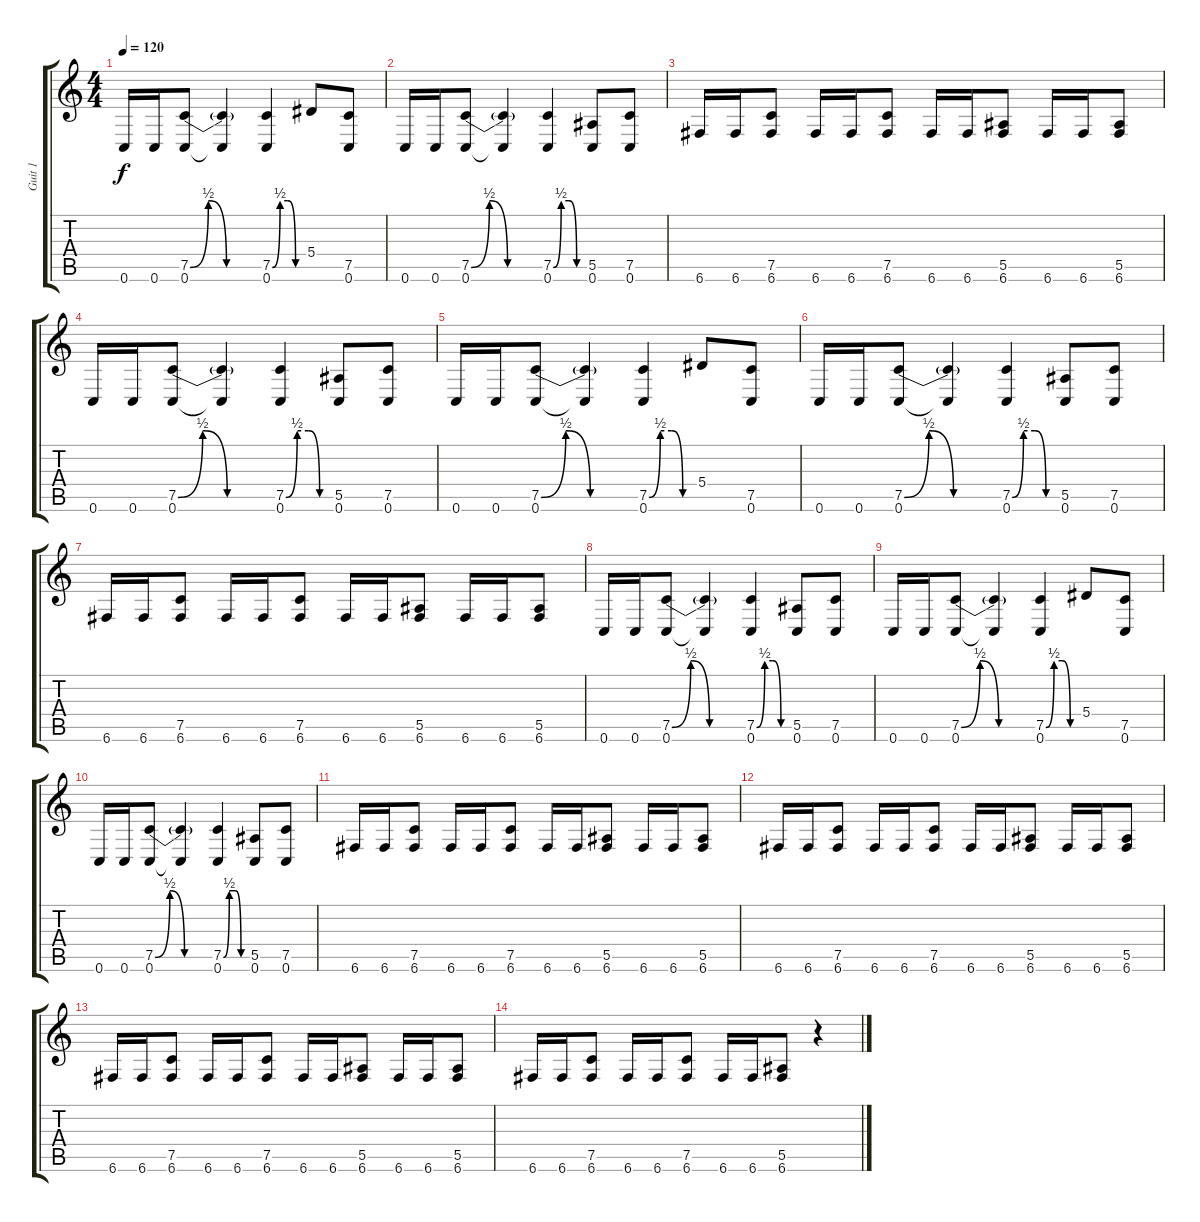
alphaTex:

\track ("Guit 1" "Guit 1") {instrument distortionguitar}
\staff {score tabs}
\tuning (C4 G3 Eb3 Bb2 F2 C2) {hide}
\ts (4 4)
\tempo 120
\clef g2
\ks c
0.6.16{dy f} 0.6.16 (7.5{be (custom 0 0 15 2 30 0 45 0 60 0)} 0.6).8 (7.5{t} 0.6{t}).4 (7.5{be (custom 0 0 15 2 30 2 45 0 60 0)} 0.6).4 5.4.8 (7.5 0.6).8 |
0.6.16 0.6.16 (7.5{be (custom 0 0 15 2 30 0 45 0 60 0)} 0.6).8 (7.5{t} 0.6{t}).4 (7.5{be (custom 0 0 15 2 30 2 45 0 60 0)} 0.6).4 (5.5 0.6).8 (7.5 0.6).8 |
6.6.16 6.6.16 (7.5 6.6).8 6.6.16 6.6.16 (7.5 6.6).8 6.6.16 6.6.16 (5.5 6.6).8 6.6.16 6.6.16 (5.5 6.6).8 |
0.6.16 0.6.16 (7.5{be (custom 0 0 15 2 30 0 45 0 60 0)} 0.6).8 (7.5{t} 0.6{t}).4 (7.5{be (custom 0 0 15 2 30 2 45 0 60 0)} 0.6).4 (5.5 0.6).8 (7.5 0.6).8 |
0.6.16 0.6.16 (7.5{be (custom 0 0 15 2 30 0 45 0 60 0)} 0.6).8 (7.5{t} 0.6{t}).4 (7.5{be (custom 0 0 15 2 30 2 45 0 60 0)} 0.6).4 5.4.8 (7.5 0.6).8 |
0.6.16 0.6.16 (7.5{be (custom 0 0 15 2 30 0 45 0 60 0)} 0.6).8 (7.5{t} 0.6{t}).4 (7.5{be (custom 0 0 15 2 30 2 45 0 60 0)} 0.6).4 (5.5 0.6).8 (7.5 0.6).8 |
6.6.16 6.6.16 (7.5 6.6).8 6.6.16 6.6.16 (7.5 6.6).8 6.6.16 6.6.16 (5.5 6.6).8 6.6.16 6.6.16 (5.5 6.6).8 |
0.6.16 0.6.16 (7.5{be (custom 0 0 15 2 30 0 45 0 60 0)} 0.6).8 (7.5{t} 0.6{t}).4 (7.5{be (custom 0 0 15 2 30 2 45 0 60 0)} 0.6).4 (5.5 0.6).8 (7.5 0.6).8 |
0.6.16 0.6.16 (7.5{be (custom 0 0 15 2 30 0 45 0 60 0)} 0.6).8 (7.5{t} 0.6{t}).4 (7.5{be (custom 0 0 15 2 30 2 45 0 60 0)} 0.6).4 5.4.8 (7.5 0.6).8 |
0.6.16 0.6.16 (7.5{be (custom 0 0 15 2 30 0 45 0 60 0)} 0.6).8 (7.5{t} 0.6{t}).4 (7.5{be (custom 0 0 15 2 30 2 45 0 60 0)} 0.6).4 (5.5 0.6).8 (7.5 0.6).8 |
6.6.16 6.6.16 (7.5 6.6).8 6.6.16 6.6.16 (7.5 6.6).8 6.6.16 6.6.16 (5.5 6.6).8 6.6.16 6.6.16 (5.5 6.6).8 |
6.6.16 6.6.16 (7.5 6.6).8 6.6.16 6.6.16 (7.5 6.6).8 6.6.16 6.6.16 (5.5 6.6).8 6.6.16 6.6.16 (5.5 6.6).8 |
6.6.16 6.6.16 (7.5 6.6).8 6.6.16 6.6.16 (7.5 6.6).8 6.6.16 6.6.16 (5.5 6.6).8 6.6.16 6.6.16 (5.5 6.6).8 |
6.6.16 6.6.16 (7.5 6.6).8 6.6.16 6.6.16 (7.5 6.6).8 6.6.16 6.6.16 (5.5 6.6).8 r.4
